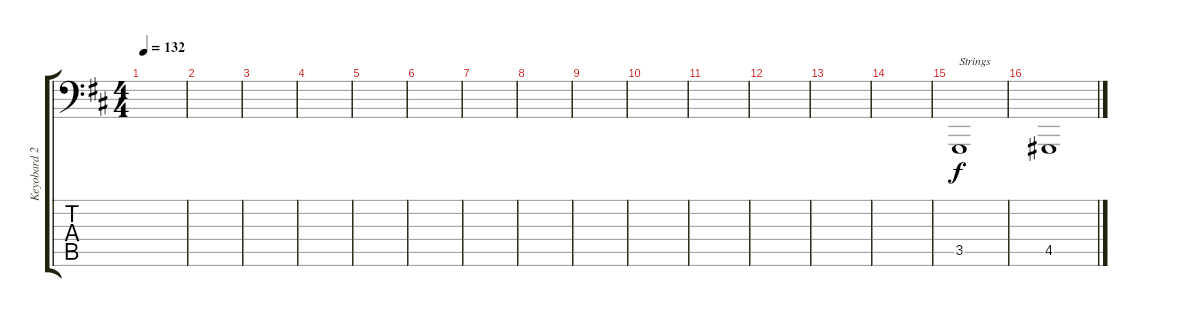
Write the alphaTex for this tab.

\track ("Keyobard 2" "Keyobard 2") {instrument synthstrings1}
\staff {score tabs}
\tuning (C3 G2 D2 A1 E1 B0) {hide}
\ts (4 4)
\tempo 132
\clef f4
\ks d
|
|
|
|
|
|
|
|
|
|
|
|
|
|
3.5.1{txt "Strings" instrument stringensemble1} |
4.5.1
